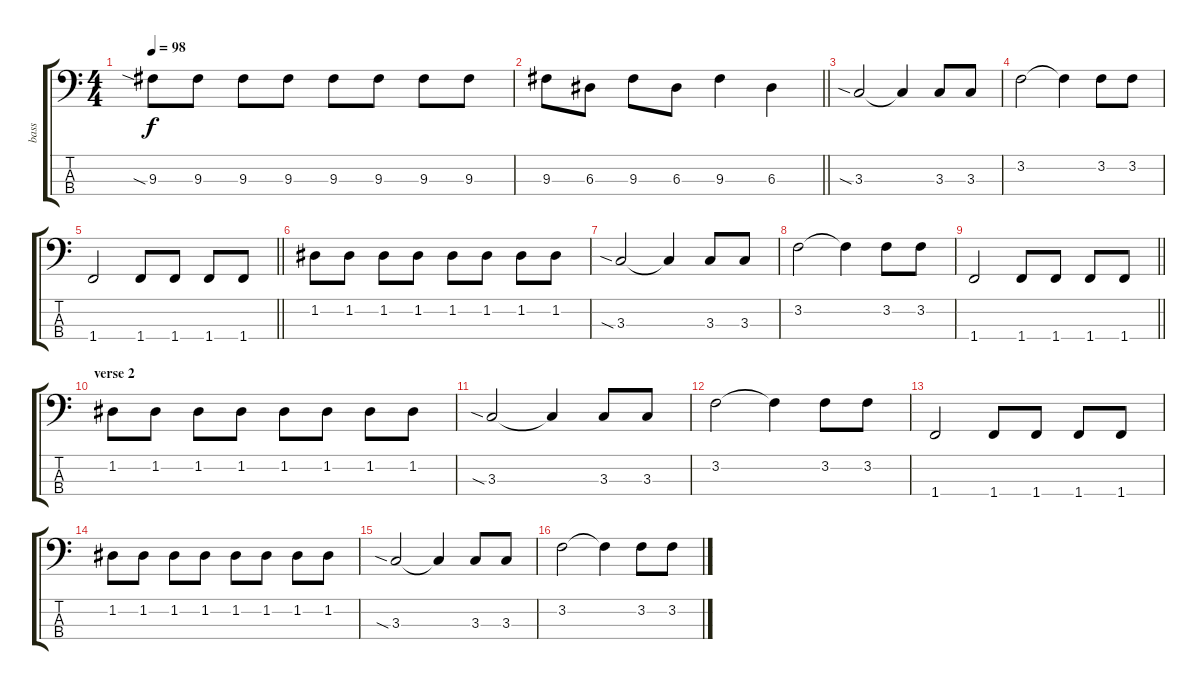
\track ("bass " "bass ") {instrument electricguitarjazz}
\staff {score tabs}
\tuning (G2 D2 A1 E1) {hide}
\ts (4 4)
\tempo 98
\clef f4
\ks c
9.3{sia}.8{dy f} 9.3.8 9.3.8 9.3.8 9.3.8 9.3.8 9.3.8 9.3.8 |
\barLineRight lightlight
9.3.8 6.3.8 9.3.8 6.3.8 9.3.4 6.3.4 |
3.3{sia}.2 3.3{t}.4 3.3.8 3.3.8 |
3.2.2 3.2{t}.4 3.2.8 3.2.8 |
\barLineRight lightlight
1.4.2 1.4.8 1.4.8 1.4.8 1.4.8 |
1.2.8 1.2.8 1.2.8 1.2.8 1.2.8 1.2.8 1.2.8 1.2.8 |
3.3{sia}.2 3.3{t}.4 3.3.8 3.3.8 |
3.2.2 3.2{t}.4 3.2.8 3.2.8 |
\barLineRight lightlight
1.4.2 1.4.8 1.4.8 1.4.8 1.4.8 |
\section ("" "verse 2")
1.2.8 1.2.8 1.2.8 1.2.8 1.2.8 1.2.8 1.2.8 1.2.8 |
3.3{sia}.2 3.3{t}.4 3.3.8 3.3.8 |
3.2.2 3.2{t}.4 3.2.8 3.2.8 |
1.4.2 1.4.8 1.4.8 1.4.8 1.4.8 |
1.2.8 1.2.8 1.2.8 1.2.8 1.2.8 1.2.8 1.2.8 1.2.8 |
3.3{sia}.2 3.3{t}.4 3.3.8 3.3.8 |
3.2.2 3.2{t}.4 3.2.8 3.2.8
